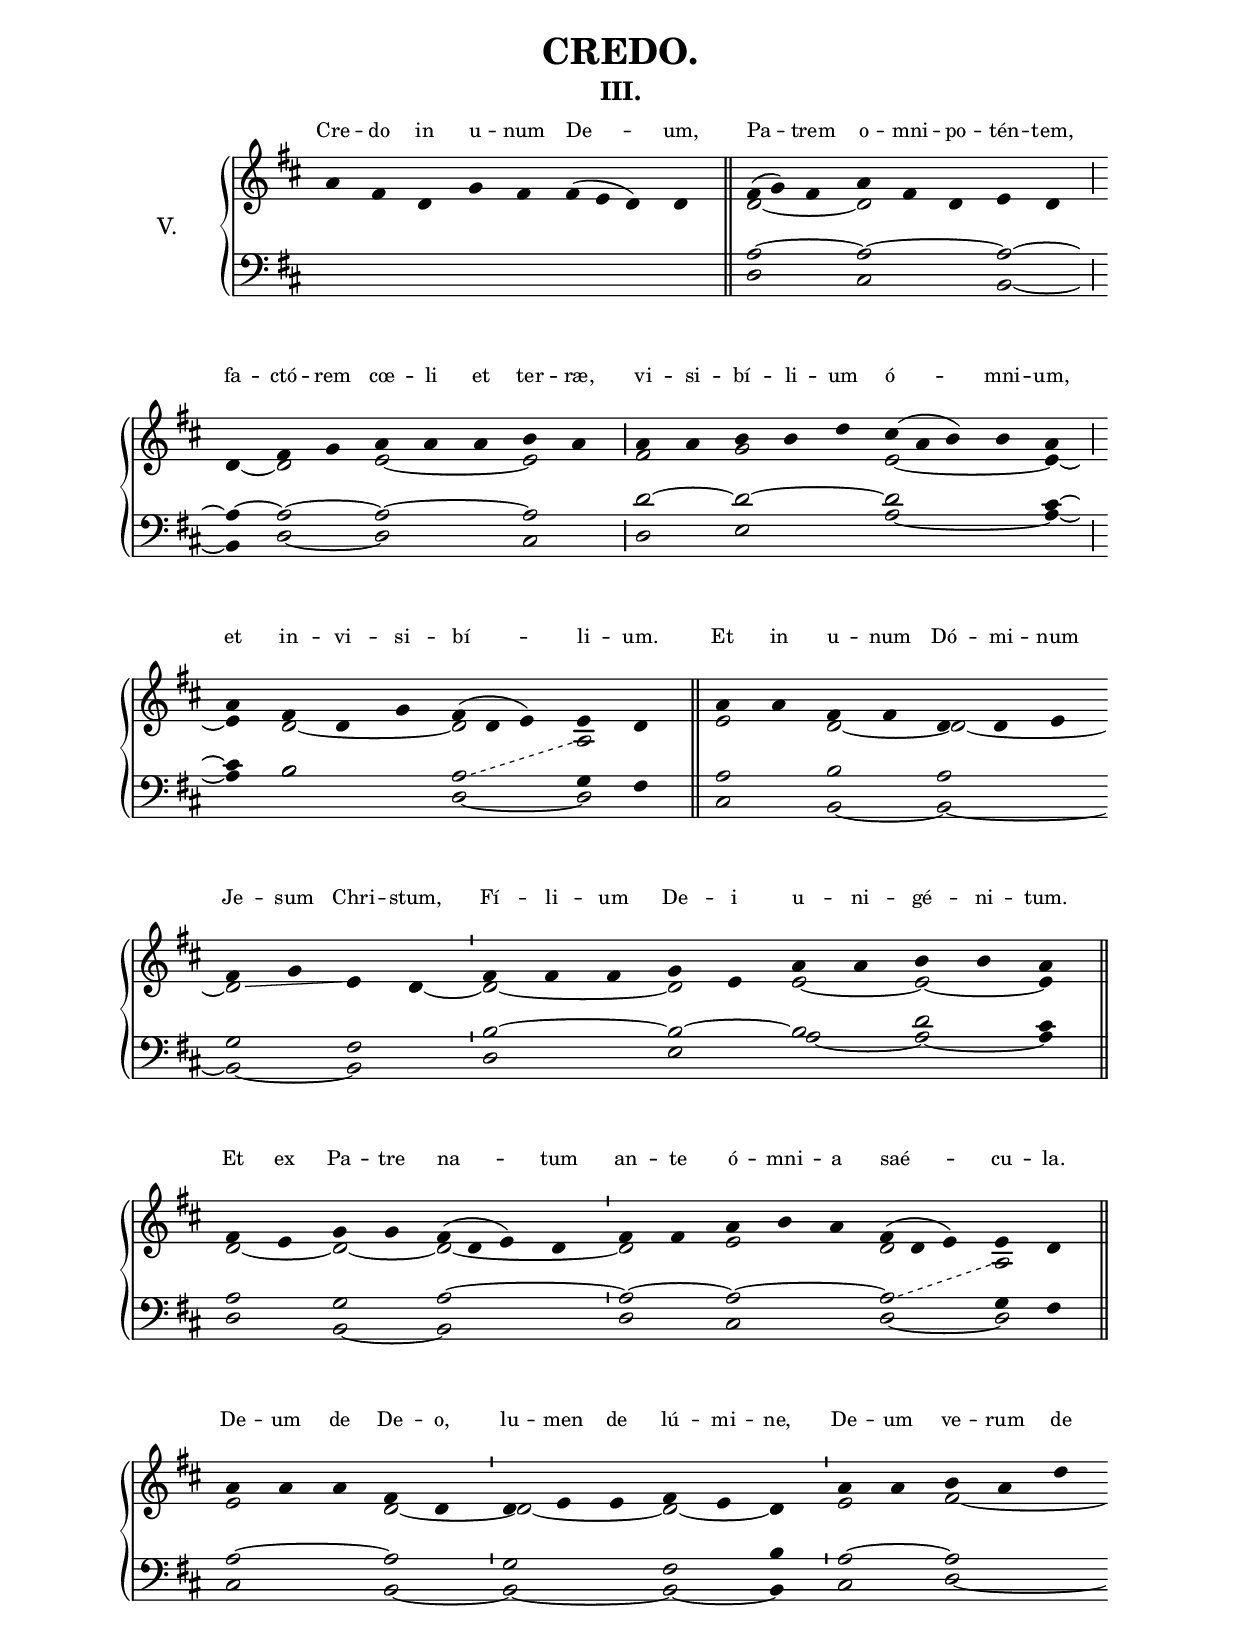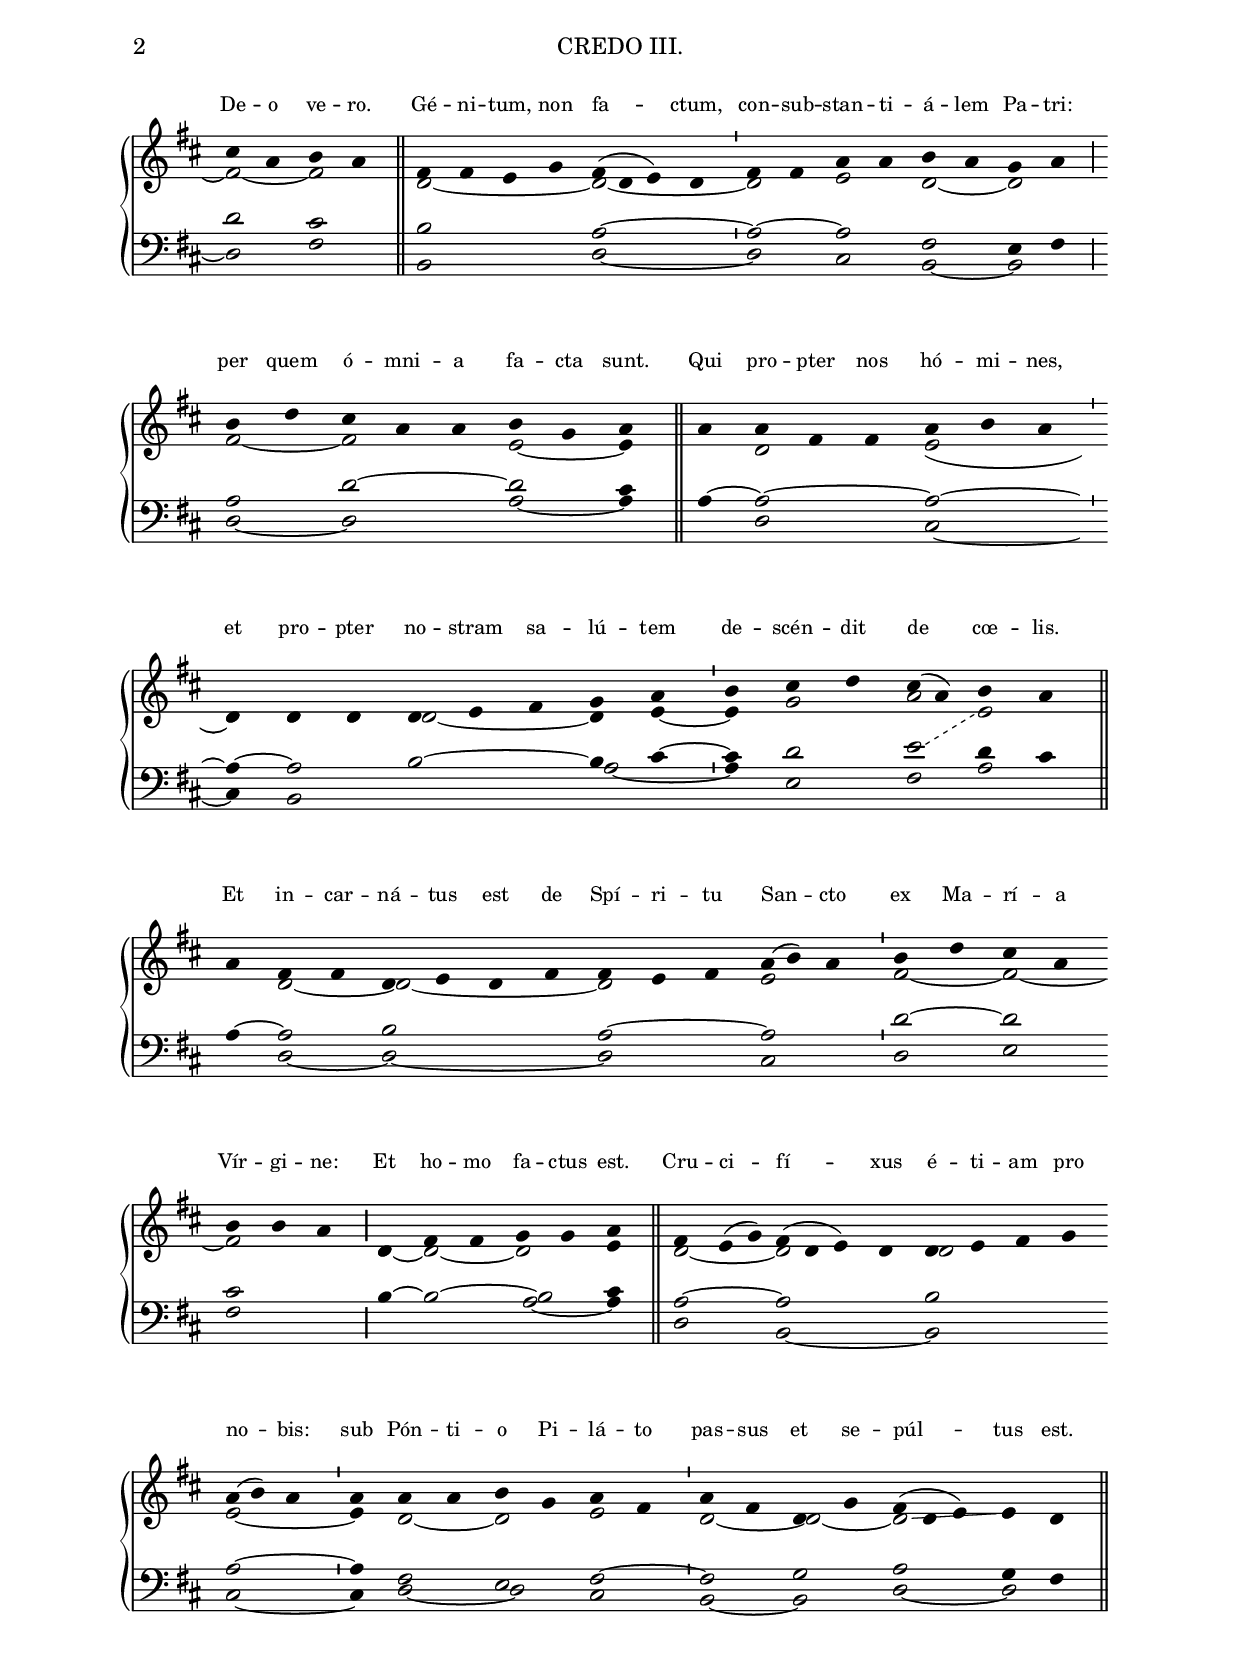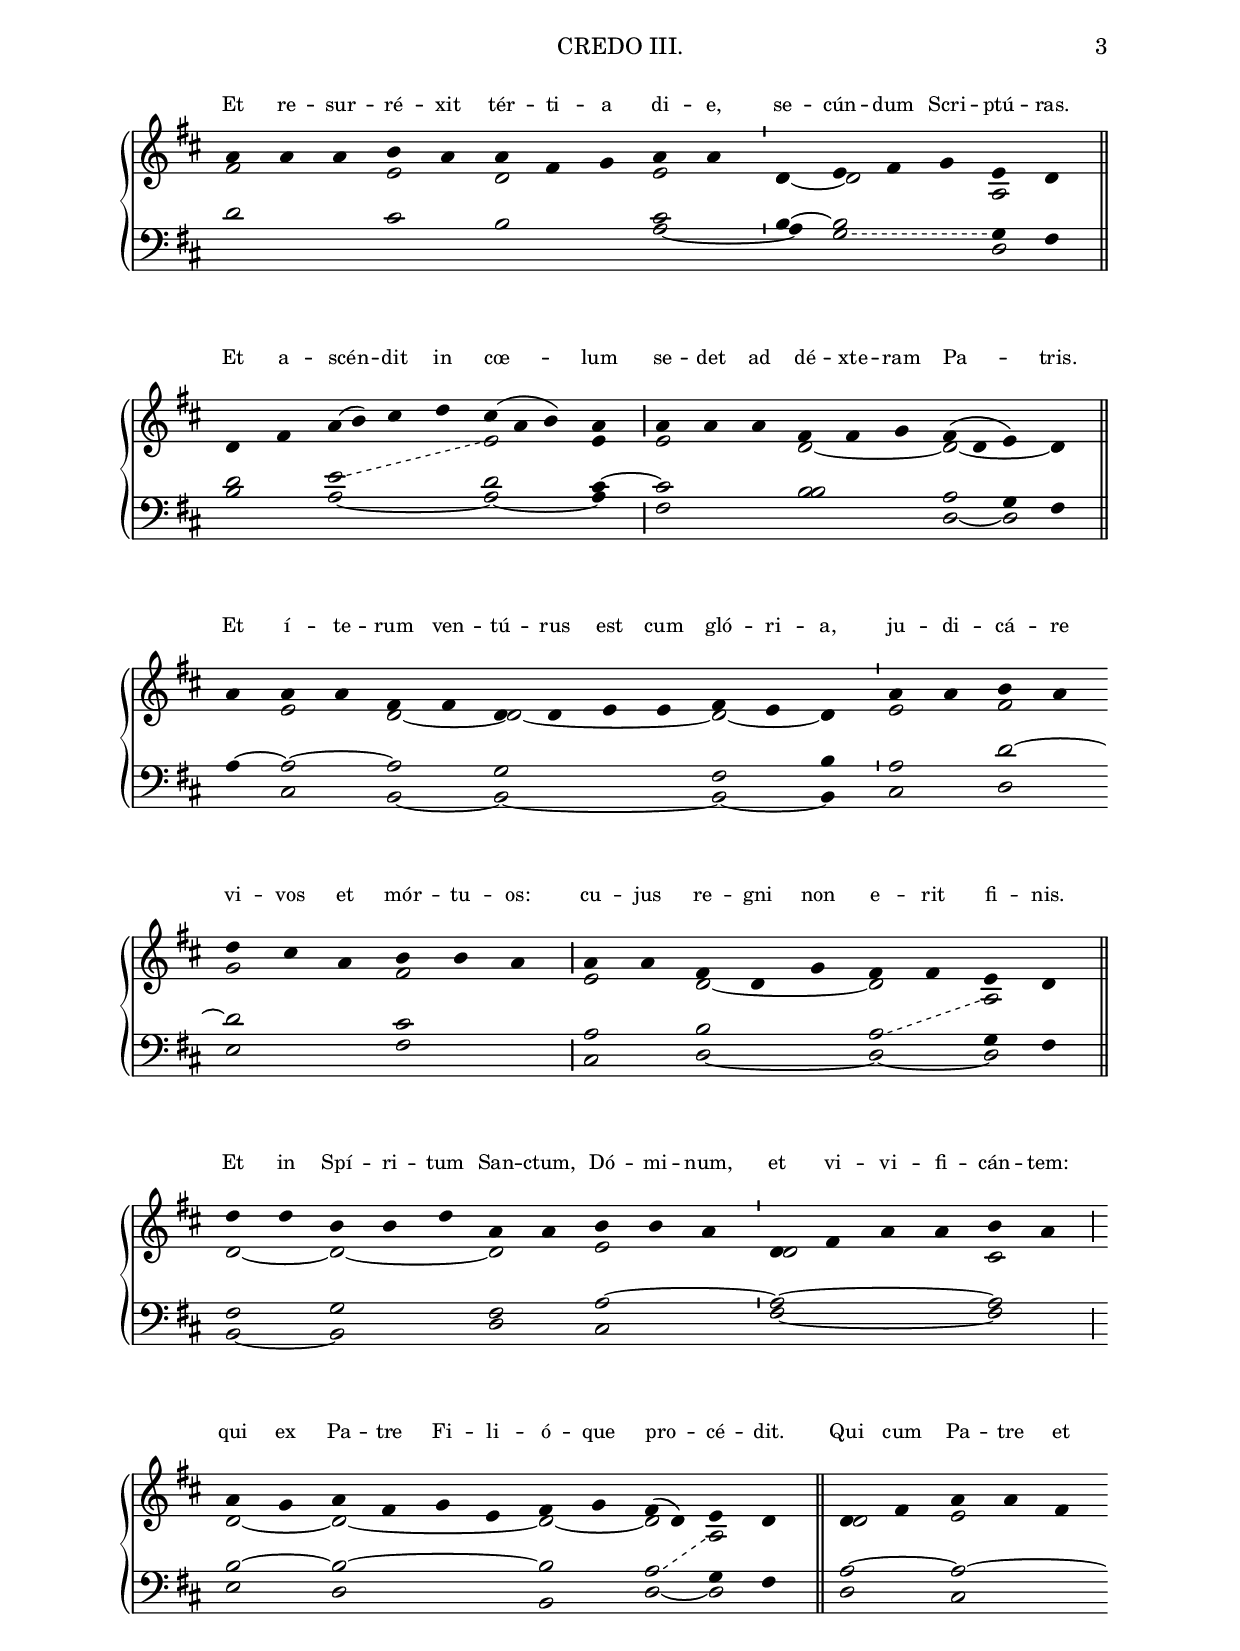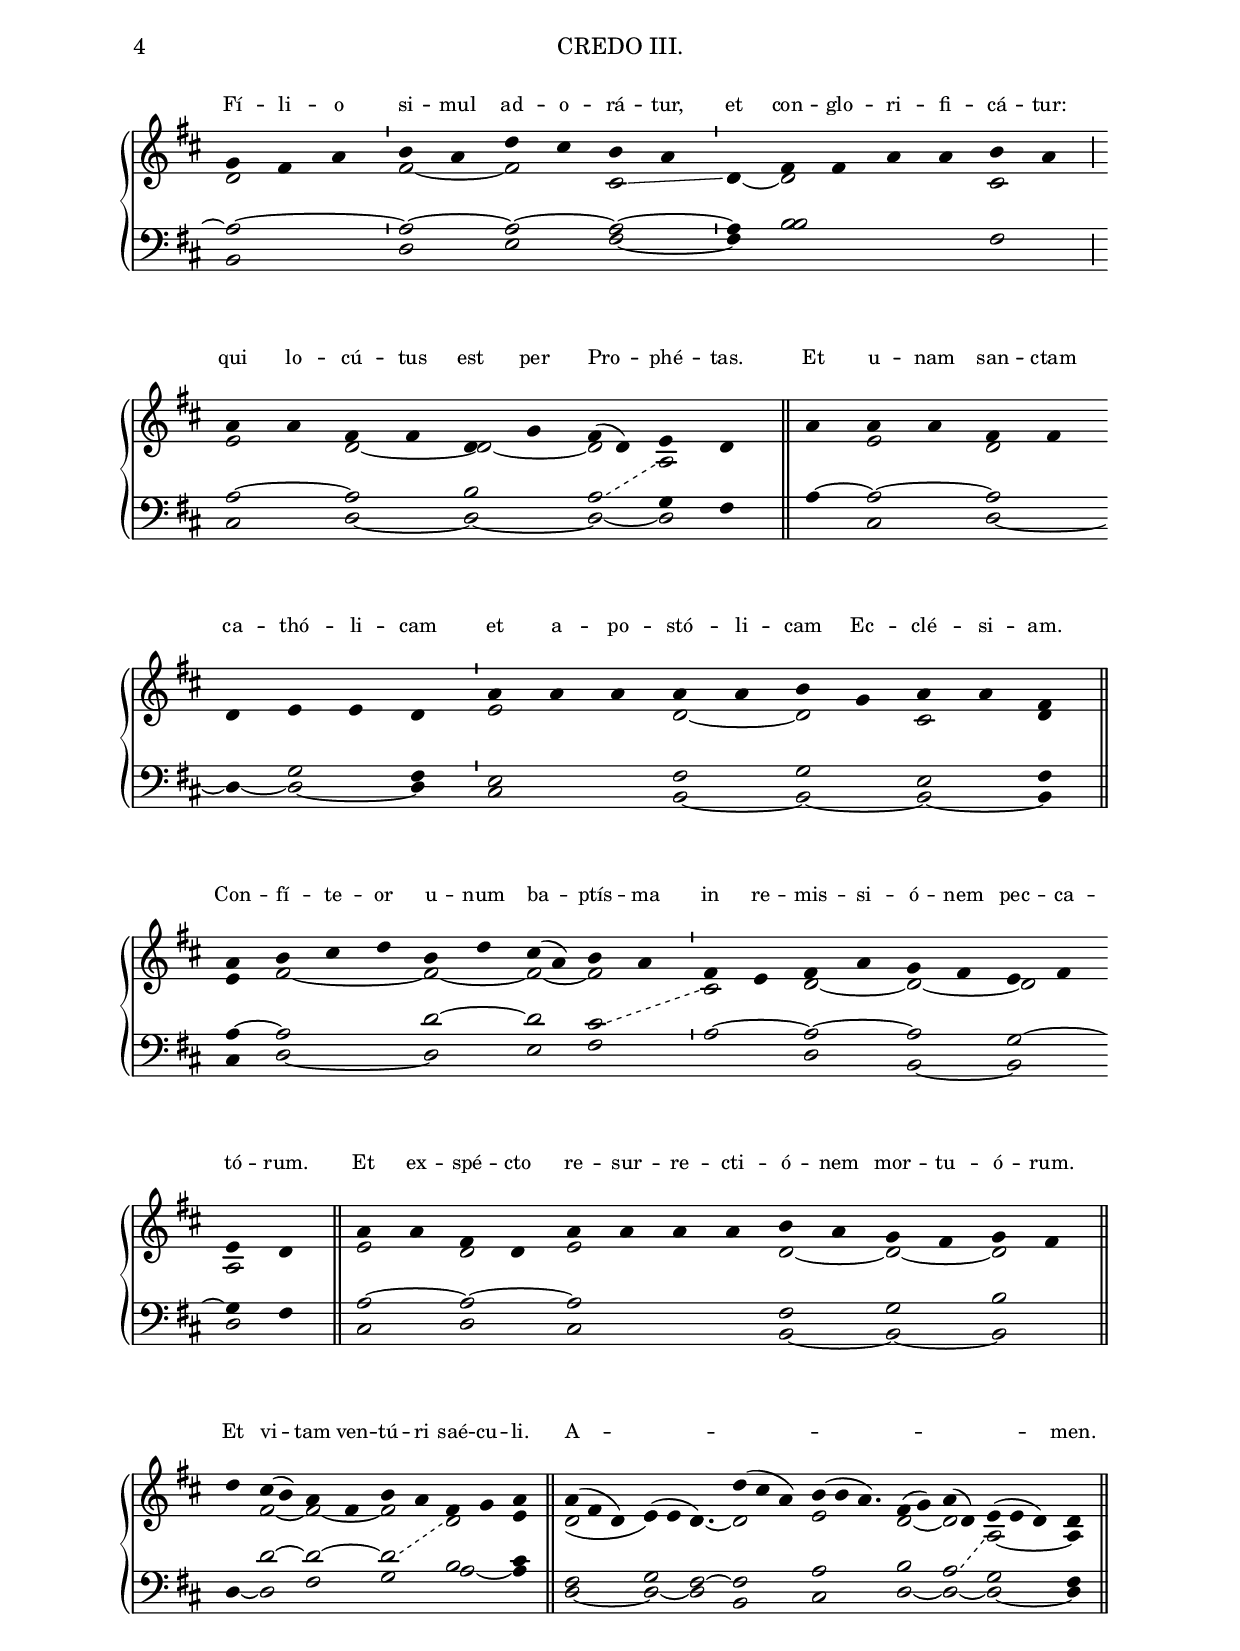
\version  "2.18.0"
\language "english"

% Breathing marks are borrowed from gregorian.ly
quarterBar = {
  \once \override BreathingSign.stencil = #ly:breathing-sign::divisio-minima
  \once \override BreathingSign.minimum-X-extent = #'(-1.0 . 0.0)
  \once \override BreathingSign.minimum-Y-extent = #'(-2.5 . 2.5)

  \breathe
}
halfBar = {
  \once \override BreathingSign.stencil = #ly:breathing-sign::divisio-maior
  \once \override BreathingSign.Y-offset = #0
  \once \override BreathingSign.minimum-X-extent = #'(-1.0 . 0.0)
  \once \override BreathingSign.minimum-Y-extent = #'(-2.5 . 2.5)

  \breathe
}

doubleBar   = { \bar "||" }
forceBreak  = { \bar "" \break }
shiftRight  = { \once \override NoteColumn #'force-hshift = #0.9 }
shiftRightB = { \once \override NoteColumn #'force-hshift = #1.6 }
staffDown   = { \change Staff = "down" }
staffUp     = { \change Staff = "up"   }

global = {
  \key d \major
}

chantText = \lyricmode {
  %Line 1
  Cre -- do in u -- num De -- um, Pa -- trem o -- mni -- po -- tén -- tem,
  fa -- ctó -- rem cœ -- li et ter -- ræ, vi -- si -- bí -- li -- um ó -- mni -- um,
  et in -- vi -- si -- bí -- li -- um. Et in u -- num Dó -- mi -- num
  Je -- sum Chri -- stum, Fí -- li -- um De -- i u -- ni -- gé -- ni -- tum.
  Et ex Pa -- tre na -- tum an -- te ó -- mni -- a saé -- cu -- la.
  De -- um de De -- o, lu -- men de lú -- mi -- ne, De -- um ve -- rum de
  De -- o ve -- ro. Gé -- ni -- tum, non fa -- ctum, con -- sub -- stan -- ti -- á -- lem Pa -- tri:
  per quem ó -- mni -- a fa -- cta sunt. Qui pro -- pter nos hó -- mi -- nes,
  et pro -- pter no -- stram sa -- lú -- tem de -- scén -- dit de cœ -- lis.
  Et in -- car -- ná -- tus est de Spí -- ri -- tu San -- cto ex Ma -- rí -- a
  Vír -- gi -- ne: Et ho -- mo fa -- ctus est. Cru -- ci -- fí -- xus é -- ti -- am pro
  no -- bis: sub Pón -- ti -- o Pi -- lá -- to pas -- sus et se -- púl -- tus est.
  Et re -- sur -- ré -- xit tér -- ti -- a di -- e, se -- cún -- dum Scri -- ptú -- ras.
  Et a -- scén -- dit in cœ -- lum se -- det ad dé -- xte -- ram Pa -- tris.
  Et í -- te -- rum ven -- tú -- rus est cum gló -- ri -- a, ju -- di -- cá -- re
  vi -- vos et mór -- tu -- os: cu -- jus re -- gni non e -- rit fi -- nis.
  Et in Spí -- ri -- tum San -- ctum, Dó -- mi -- num, et vi -- vi -- fi -- cán -- tem:
  qui ex Pa -- tre Fi -- li -- ó -- que pro -- cé -- dit. Qui cum Pa -- tre et
  Fí -- li -- o si -- mul ad -- o -- rá -- tur, et con -- glo -- ri -- fi -- cá -- tur:
  qui lo -- cú -- tus est per Pro -- phé -- tas. Et u -- nam san -- ctam
  ca -- thó -- li -- cam et a -- po -- stó -- li -- cam Ec -- clé -- si -- am.
  Con -- fí -- te -- or u -- num ba -- ptís -- ma in re -- mis -- si -- ó -- nem pec -- ca --
  tó -- rum. Et ex -- spé -- cto re -- sur -- re -- cti -- ó -- nem mor -- tu -- ó -- rum.
  Et vi -- tam ven -- tú -- ri saé -- cu -- li. A -- _ _ _ _ _ _ men.
}

chantMusic = \relative c' {
  \cadenzaOn

  %Measure 1
  a'4 fs d g fs fs8( e d4) d \doubleBar

  %2
  fs4*1/3( g4*2/3) fs4 a fs d e d \halfBar \forceBreak
  d4 fs g a a a b a \halfBar
  a a b b d cs8( a b4) b a \halfBar \forceBreak
  a fs d g fs8( d e4) e d \doubleBar

  %3
  a'4 a fs fs d d e \forceBreak
  fs g e d \quarterBar
  fs fs fs g e a a b b a \doubleBar \break

  %4
  fs4 e g g fs8( d e4) d \quarterBar
  fs4 fs a b a fs8( d e4) e d \doubleBar \break

  %5
  a' a a fs d \quarterBar
  d e e fs e d \quarterBar
  a' a b a d \forceBreak
  cs a b a \doubleBar

  %6
  fs fs e g fs8( d e4) d \quarterBar
  fs4 fs a a b a g a \halfBar \forceBreak
  b d cs a a b g a \doubleBar

  %7
  a4 a fs fs a b a \quarterBar \forceBreak
  d,4 d d d e fs g a \quarterBar
  b cs d cs4*1/3( a4*2/3) b4 a \doubleBar \break

  %8
  a4 fs fs d e d fs fs e fs a4*1/3( b4*2/3) a4 \quarterBar
  b d cs a \forceBreak
  b b a \halfBar
  d, fs fs g g a \doubleBar

  %9
  fs4 e8( g) fs( d e4) d d e fs g \forceBreak
  a4*1/3( b4*2/3) a4 \quarterBar
  a a a b g a fs \quarterBar
  a fs d g fs8( d e4) e d \doubleBar \break

  %10
  a'4 a a b a a fs g a a \quarterBar
  d, e fs g e d \doubleBar \break

  %11
  d4 fs a4*1/3( b4*2/3) cs4 d cs8( a b4) a \halfBar
  a a a fs fs g fs8( d e4) d \doubleBar \break

  %12
  a'4 a a fs fs d d e e fs e d \quarterBar
  a' a b a \forceBreak
  d cs a b b a \halfBar
  a a fs d g fs fs e d \doubleBar \break

  %13
  d'4 d b b d a a b b a \quarterBar
  d, fs a a b a \halfBar \forceBreak
  a g a fs g e fs g fs4*1/3( d4*2/3) e4 d \doubleBar

  %14
  d4 fs a a fs \forceBreak
  g fs a \quarterBar
  b a d cs b a \quarterBar
  d, fs fs a a b a \halfBar \forceBreak
  a a fs fs d g fs4*1/3( d4*2/3) e4 d \doubleBar

  %15
  a'4 a a fs fs \forceBreak
  d e e d \quarterBar
  a' a a a a b g a a fs \doubleBar \break

  %16
  a4 b cs d b d cs4*1/3( a4*2/3) b4 a \quarterBar
  fs e fs a g fs e fs \forceBreak
  e d \doubleBar

  %17
  a'4 a fs d a' a a a b a g fs g fs \doubleBar \break

  %18
  d'4 cs4*1/3( b4*2/3) a4 fs b a fs g a \doubleBar

  %19
  a8(  fs d4) e8( e d4.)
  d'8( cs a4) b8( b a4.)
  fs4*1/3( g4*2/3)
  a4*1/3( d,4*2/3)
  e8( e d4) d \doubleBar
}

altoMusic = \relative c' {
  %1
  s2*4

  %2
  d2~ d2*3/2 s2
  d4~ d2 e2*3/2~ e2
  fs g2*3/2 e2*3/2~ e4~
  e d2*3/2~ d2 a

  %3
  e'2 d~ d2*3/2~ d2 \glissando e4 d~
  d2*3/2~ d2 e~ e~ e4

  %4
  d2~ d~ d2*3/2~
  d2 e2*3/2 d2 a

  %5
  e'2*3/2 d2~
  d2*3/2~ d2~ d4
  e2 fs2*3/2~
  fs2~ fs

  %6
  d2*2~ d2*3/2~
  d2 e d~ d
  fs~ fs2*3/2 e2~ e4

  %7
  s4 d2*3/2 e
  (d4) d d d2*3/2~ d4 e~
  e g2 a2*1/2 e2

  %8
  s4 d2~ d2*2~ d2*3/2 e2
  fs~ fs~ fs2*3/2
  d4~ d2~ d e4

  %9
  d2~ d2*3/2 d2*2 e2~
  e4 d2~  d e
  d2~ d~
  d -\tweak Glissando.Y-offset #-0.6 \glissando e4
  s4

  %10
  fs2*3/2 e2 d2*3/2 e2
  d4~ d2*3/2 a2

  %11
  s2*2 s4 e'2 e4
  e2*3/2 d~ d2~ d4

  %12
  s4 e2 d~ d2*2~ d2~ d4
  e2 fs
  g2*3/2 fs
  e2 d2*3/2~ d2 a

  %13
  d2~ d2*3/2~ d2 e2*3/2
  d2*2 cs2
  d~ d2*2~ d2~ d2*1/2 a2

  %14
  d2 e2*3/2 d
  fs2~ fs cs \glissando
  d4~ d2*2 cs2
  e d~ d~ d2*1/2 a2

  %15
  s4 e'2 d s2*2
  e2*3/2 d2~ d cs d4

  %16
  e4 fs2*3/2~ fs2~ fs2*1/2~ fs2
  cs d~ d~ d a

  %17
  e'2 d e2*2 d2~ d~ d

  %18
  s4 fs2*1/2~ fs2~ fs d e4

  %19
  d2( e4) d4.~
  d2 e2*5/4
  d2*1/2~ d a2~ a4
}

tenorMusic = \relative c' {
  %1
  s2*4

  %2
  a2~ a2*3/2~ a2~ \halfBar
  a4~ a2~ a2*3/2~ a2 \halfBar
  d~ d2*3/2~ d2*3/2 cs4~ \halfBar
  cs b2*3/2 a2 g4 fs

  %3
  a2 b a2*3/2 g2 fs \quarterBar
  b2*3/2~ b2~ b d cs4

  %4
  a2 g a2*3/2~ \quarterBar
  a2~ a2*3/2~ a2 g4 fs4

  %5
  a2*3/2~ a2 \quarterBar
  g2*3/2 fs2 b4 \quarterBar
  a2~ a2*3/2 d2 cs

  %6
  b2*2 a2*3/2~ \quarterBar
  a2~ a fs e4 fs \halfBar
  a2 d2*3/2~ d2 cs4

  %7
  a4~ a2*3/2~ a~ \quarterBar
  a4~ a2 b2*3/2~ b4 cs~ \quarterBar
  cs d2 e2*1/2 d4 cs

  %8
  a4~ a2 b2*2 a2*3/2~ a2 \quarterBar
  d~ d cs2*3/2 \halfBar
  b4~ b2~ \shiftRightB b cs4

  %9
  a2~ a2*3/2 b2*2 a2~ \quarterBar
  a4 fs2 e fs~ \quarterBar
  fs g a g4 fs

  %10
  d'2*3/2 cs2 b2*3/2 cs2 \quarterBar
  b4~ b2*3/2 g4 fs

  %11
  d'2 e2*3/2 d2 cs4~ \halfBar
  cs2*3/2 b a2*1/2 g4 fs

  %12
  a4~ a2~ a g2*2 fs2 b4 \quarterBar
  a2 d~ d2*3/2 cs \halfBar
  a2 b2*3/2 a2 g4 fs

  %13
  fs2 g2*3/2 fs2 a2*3/2~ \quarterBar
  a2*2~ a2 \halfBar
  b~ b2*2~ b2 a2*1/2 g4 fs

  %14
  a2~ a2*3/2~ a~ \quarterBar
  a2~ a~ a~ \quarterBar
  a4 b2*2 fs2 \halfBar
  a~ a b a2*1/2 g4 fs

  %15
  a4~ a2~ a s4 g2 fs4 \quarterBar
  e2*3/2 fs2 g e fs4

  %16
  a4~ a2*3/2 d2~ d2*1/2 cs2 \quarterBar
  a~ a~ a g~ g4 fs

  %17
  a2~ a~ a2*2 fs2 g b

  %18
  s4 d2*1/2~ d2~ d b cs4

  %19
  fs,2 g2*1/2 fs2*3/4~
  fs2 a2*5/4
  b2*1/2 a g2 fs4
}

bassMusic = \relative c {
  %1
  s2*4

  %2
  d2 cs2*3/2 b2~
  b4 d2~ d2*3/2 cs2
  d e2*3/2 a2*3/2~ a4~
  a b2*3/2 d,2~ d

  %3
  cs2 b~ b2*3/2~ b2~ b
  d2*3/2 e2 a~ a~ a4

  %4
  d,2 b~ b2*3/2
  d2 cs2*3/2 d2~ d

  %5
  cs2*3/2 b2~
  b2*3/2~ b2~ b4
  cs2 d2*3/2~
  d2 fs

  %6
  b,2*2 d2*3/2~
  d2 cs b~ b
  d~ d2*3/2 a'2~ a4

  %7
  s4 d,2*3/2 cs~
  cs4 b2 s2*3/2 a'2~
  a4 e2 fs2*1/2 a2

  %8
  s4 d,2~ d2*2~ d2*3/2 cs2
  d e
  fs2*3/2
  s2 s4 a2~ a4

  %9
  d,2 b2*3/2~ b2*2 cs2~
  cs4 d2~ d cs
  b~ b d2~ d2

  %10
  s2*4 a'2~
  a4 g2*3/2 d2

  %11
  b'2 a2*3/2~ a2~ a4
  fs2*3/2 \shiftRight b d,2*1/2~ d2

  %12
  s4 cs2 b~ b2*2~ b2~ b4
  cs2 d
  e2*3/2 fs
  cs2 d2*3/2~ d2~ d

  %13
  b2~ b2*3/2 d2 cs2*3/2
  fs2*2~ fs2
  e d2*2 b2 d2*1/2~ d2

  %14
  d2 cs2*3/2 b
  d2 e fs~
  fs4 \shiftRight b2*2 s2
  cs,2 d~ d~ d2*1/2~ d2

  %15
  s4 cs2 d~ d4~ d2~ d4
  cs2*3/2 b2~ b~ b~ b4

  %16
  cs4 d2*3/2~ d2 e2*1/2 fs2
  s d b~ b d

  %17
  cs2 d cs2*2 b2~ b~ b

  %18
  d4~ d2*1/2 fs2 g a~ a4

  %19
  d,2~ d2*1/2~ d2*3/4
  b2 cs2*5/4
  d2*1/2~ d~ d2~ d4
}

voiceLines = \relative c' {
  \override Glissando #'style = #'dashed-line
  \override NoteColumn #'force-hshift = #0
  \override NoteHead #'transparent = ##t

  %1-2
  s2*18
  \staffDown a2 \glissando \staffUp a2

  %3-4
  s2*16 s4
  \staffDown a2 \glissando \staffUp a2

  %5-7
  s2*30 s4
  \staffDown e'2*1/2 \glissando \staffUp e2

  %8-10
  s2*31
  \staffDown g,2*3/2 \glissando g4
  s4

  %11
  s2
  \staffDown e'2*3/2 \glissando \staffUp e2
  s2*4 s4

  %12
  s2*14
  \staffDown a,2 \glissando \staffUp a2

  %13
  s2*12
  \staffDown a2*1/2 \glissando \staffUp a2

  %14
  s2*13 s4
  \staffDown a2*1/2 \glissando \staffUp a2

  %15-16
  s2*13
  \staffDown cs2 \glissando \staffUp cs2
  s2*4 s4

  %17-18
  s2*8 s4
  \staffDown d2 \glissando \staffUp d2
  s4

  %19
  s2*5
  \staffDown a2*1/2 \glissando \staffUp a2
}

\paper {
  line-width    = 6.5\in
  top-margin    = 0.4\in
  bottom-margin = 0.7\in
  markup-system-spacing #'padding = #2
  top-system-spacing    #'padding = #4

  oddHeaderMarkup = \markup \fill-line {
    \line {}
    \center-column {
      \on-the-fly #first-page     " "
      \on-the-fly #not-first-page "CREDO III."
    }
    \line { \on-the-fly #print-page-number-check-first \fromproperty #'page:page-number-string }
  }
  evenHeaderMarkup = \markup \fill-line {
    \line { \on-the-fly #print-page-number-check-first \fromproperty #'page:page-number-string }
    \center-column { "CREDO III." }
    \line {}
  }
}

\header {
  title = "CREDO."
  subtitle = "III."
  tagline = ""
}

\score {
  \new StaffGroup <<
    \set StaffGroup.instrumentName = "V."
    \set StaffGroup.systemStartDelimiter = #'SystemStartBrace

    \new Staff = up <<
      \new Voice = "chant" {
        \voiceOne
        << \global \chantMusic >>
      }
      \new Voice {
        \voiceTwo
        << \global \altoMusic >>
      }
    >>

    \new Staff = down <<
      \clef bass
      \new Voice {
        \voiceOne
        << \global \tenorMusic >>
      }
      \new Voice {
        \voiceTwo
        << \global \bassMusic >>
      }
      \new Voice {
        \voiceThree
        << \global \voiceLines >>
      }
    >>

    \new Lyrics \lyricsto chant \chantText
  >>

  \layout {
    indent = 1.7\cm
    ragged-last = ##f
    \context {
      \Staff
      \remove "Time_signature_engraver"
      \omit Flag
      \omit Stem
    }
    \context {
      \Lyrics
      \with { alignAboveContext = "up" }
      \override VerticalAxisGroup.nonstaff-relatedstaff-spacing #'minimum-distance = #4
      \override LyricText #'font-size = #-1
    }
  }
}
